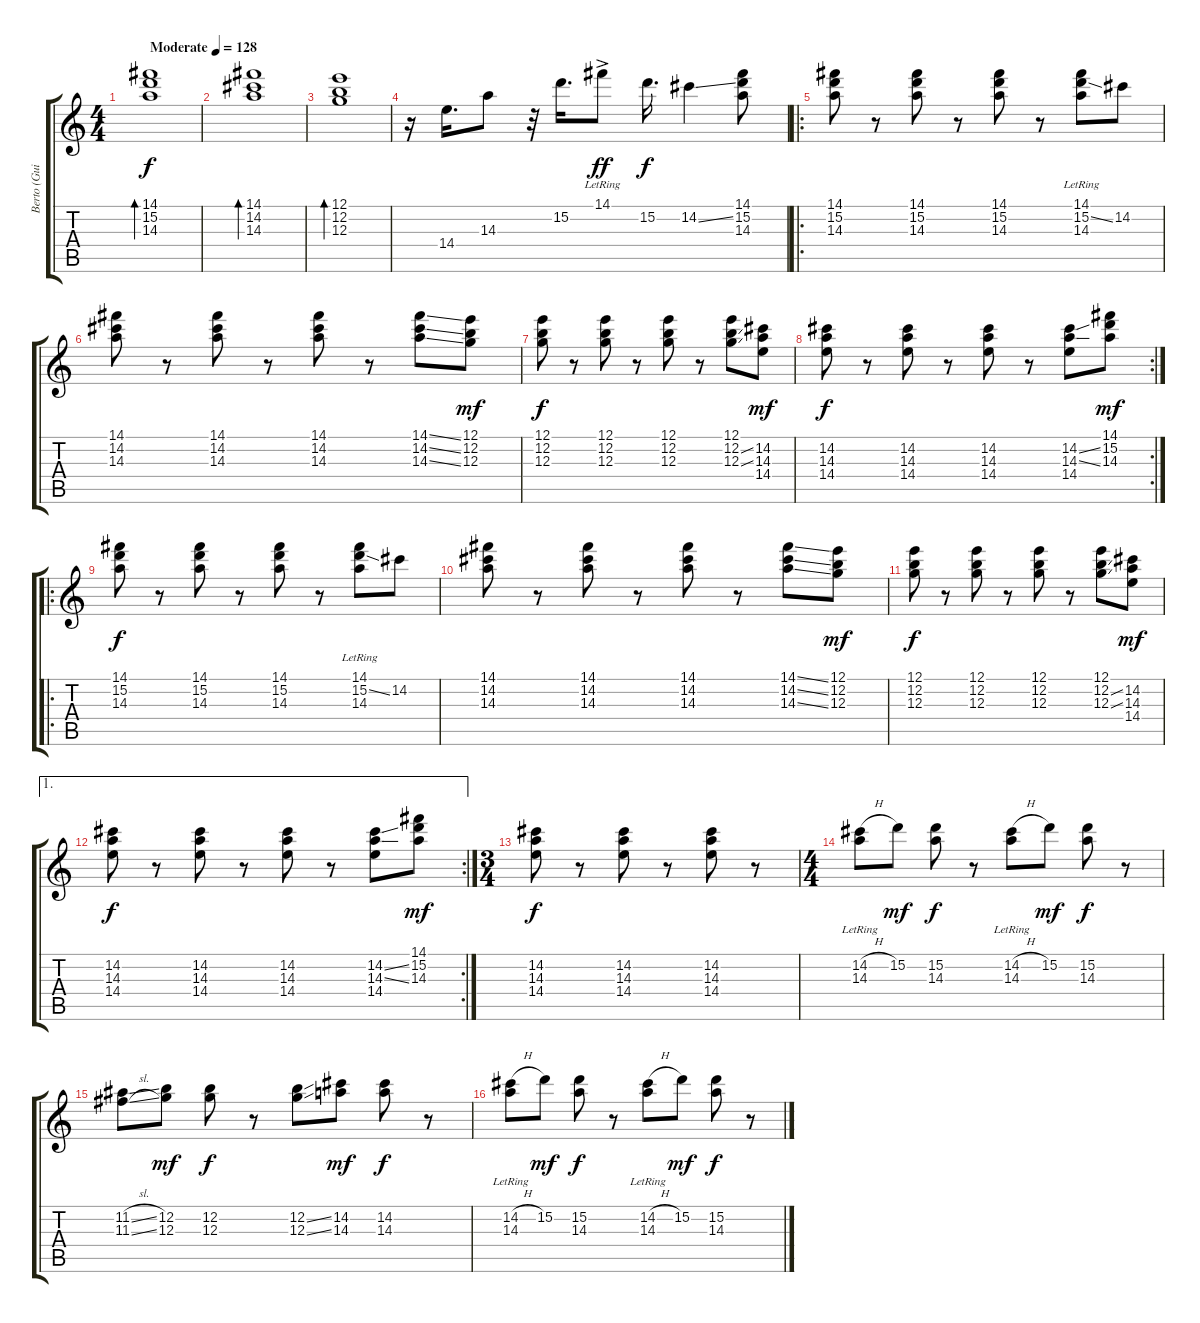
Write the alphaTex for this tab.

\track ("Berto (Guitar)" "Berto (Gui") {instrument acousticguitarsteel}
\staff {score tabs}
\tuning (E4 B3 G3 D3 A2 E2) {hide}
\ts (4 4)
\tempo (128 "Moderate")
\clef g2
\ks c
(14.1 15.2 14.3).1{bd 240 dy f instrument acousticguitarsteel} |
(14.1 14.2 14.3).1{bd 240} |
(12.1 12.2 12.3).1{bd 240} |
r.16 14.4.16{d} 14.3.8 r.32 15.2.16{d} 14.1{ac lr}.8{dy ff} 15.2.16{d dy f} 14.2{ss}.4 (14.1 15.2 14.3).8 |
\ro
(14.1 15.2 14.3).8 r.8 (14.1 15.2 14.3).8 r.8 (14.1 15.2 14.3).8 r.8 (14.1{lr} 15.2{ss} 14.3{lr}).8 14.2.8 |
(14.1 14.2 14.3).8 r.8 (14.1 14.2 14.3).8 r.8 (14.1 14.2 14.3).8 r.8 (14.1{ss} 14.2{ss} 14.3{ss}).8 (12.1 12.2 12.3).8{dy mf} |
(12.1 12.2 12.3).8{dy f} r.8 (12.1 12.2 12.3).8 r.8 (12.1 12.2 12.3).8 r.8 (12.1 12.2{ss} 12.3{ss}).8 (14.2 14.3 14.4).8{dy mf} |
\rc 2
(14.2 14.3 14.4).8{dy f} r.8 (14.2 14.3 14.4).8 r.8 (14.2 14.3 14.4).8 r.8 (14.2{ss} 14.3{ss} 14.4).8 (14.1 15.2 14.3).8{dy mf} |
\ro
(14.1 15.2 14.3).8{dy f} r.8 (14.1 15.2 14.3).8 r.8 (14.1 15.2 14.3).8 r.8 (14.1{lr} 15.2{ss} 14.3{lr}).8 14.2.8 |
(14.1 14.2 14.3).8 r.8 (14.1 14.2 14.3).8 r.8 (14.1 14.2 14.3).8 r.8 (14.1{ss} 14.2{ss} 14.3{ss}).8 (12.1 12.2 12.3).8{dy mf} |
(12.1 12.2 12.3).8{dy f} r.8 (12.1 12.2 12.3).8 r.8 (12.1 12.2 12.3).8 r.8 (12.1 12.2{ss} 12.3{ss}).8 (14.2 14.3 14.4).8{dy mf} |
\ae 1
\rc 2
(14.2 14.3 14.4).8{dy f} r.8 (14.2 14.3 14.4).8 r.8 (14.2 14.3 14.4).8 r.8 (14.2{ss} 14.3{ss} 14.4).8 (14.1 15.2 14.3).8{dy mf} |
\ts (3 4)
(14.2 14.3 14.4).8{dy f} r.8 (14.2 14.3 14.4).8 r.8 (14.2 14.3 14.4).8 r.8 |
\ts (4 4)
(14.2{h} 14.3{lr}).8 15.2.8{dy mf} (15.2 14.3).8{dy f} r.8 (14.2{h} 14.3{lr}).8 15.2.8{dy mf} (15.2 14.3).8{dy f} r.8 |
(11.2{sl} 11.3{sl}).8 (12.2 12.3).8{dy mf} (12.2 12.3).8{dy f} r.8 (12.2{ss} 12.3{ss}).8 (14.2 14.3).8{dy mf} (14.2 14.3).8{dy f} r.8 |
(14.2{h} 14.3{lr}).8 15.2.8{dy mf} (15.2 14.3).8{dy f} r.8 (14.2{h} 14.3{lr}).8 15.2.8{dy mf} (15.2 14.3).8{dy f} r.8
